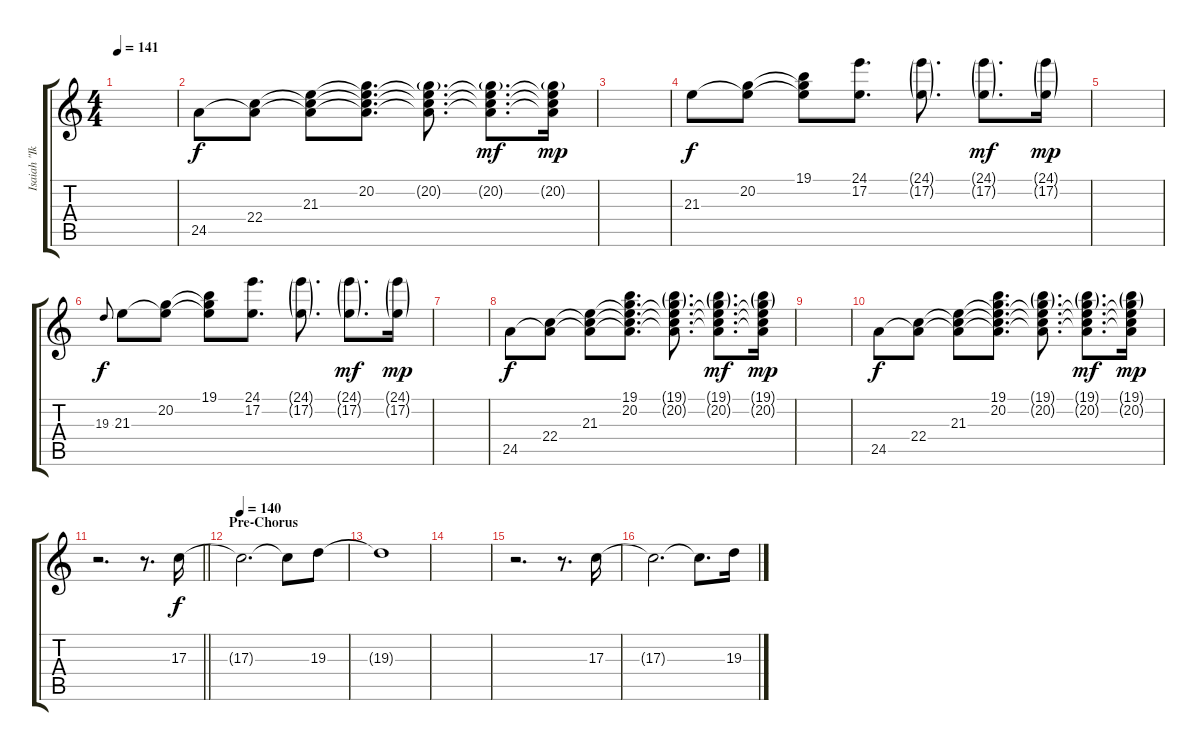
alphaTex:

\track ("Isaiah \"Ikey\" Owens - Keyboards" "Isaiah \"Ik") {instrument electricgrandpiano}
\staff {score tabs}
\tuning (E4 B3 G3 D3 A2 E2) {hide}
\ts (4 4)
\tempo 141
\clef g2
\ks c
|
24.5.8{dy f} (22.4 24.5{t}).8 (21.3 22.4{t} 24.5{t}).8 (20.2 21.3{t} 22.4{t} 24.5{t}).8{d} (20.2{g} 21.3{t} 22.4{t} 24.5{t}).8{d} (20.2{g} 21.3{t} 22.4{t} 24.5{t}).8{d dy mf} (20.2{g} 21.3{t} 22.4{t} 24.5{t}).16{dy mp} |
|
21.3.8{dy f} (20.2 21.3{t}).8 (19.1 20.2{t} 21.3{t}).8 (24.1 17.2).8{d} (24.1{g} 17.2{g}).8{d} (24.1{g} 17.2{g}).8{d dy mf} (24.1{g} 17.2{g}).16{dy mp} |
|
19.3.8{gr onbeat dy f} 21.3.8 (20.2 21.3{t}).8 (19.1 20.2{t} 21.3{t}).8 (24.1 17.2).8{d} (24.1{g} 17.2{g}).8{d} (24.1{g} 17.2{g}).8{d dy mf} (24.1{g} 17.2{g}).16{dy mp} |
|
24.5.8{dy f} (22.4 24.5{t}).8 (21.3 22.4{t} 24.5{t}).8 (19.1 20.2 21.3{t} 22.4{t} 24.5{t}).8{d} (19.1{g} 20.2{g} 21.3{t} 22.4{t} 24.5{t}).8{d} (19.1{g} 20.2{g} 21.3{t} 22.4{t} 24.5{t}).8{d dy mf} (19.1{g} 20.2{g} 21.3{t} 22.4{t} 24.5{t}).16{dy mp} |
|
24.5.8{dy f} (22.4 24.5{t}).8 (21.3 22.4{t} 24.5{t}).8 (19.1 20.2 21.3{t} 22.4{t} 24.5{t}).8{d} (19.1{g} 20.2{g} 21.3{t} 22.4{t} 24.5{t}).8{d} (19.1{g} 20.2{g} 21.3{t} 22.4{t} 24.5{t}).8{d dy mf} (19.1{g} 20.2{g} 21.3{t} 22.4{t} 24.5{t}).16{dy mp} |
\barLineRight lightlight
r.2{d} r.8{d} 17.3.16{dy f} |
\section ("" "Pre-Chorus")
\tempo 140
17.3{t}.2{d} 17.3{t}.8 19.3.8 |
19.3{t}.1 |
|
r.2{d} r.8{d} 17.3.16 |
17.3{t}.2{d} 17.3{t}.8{d} 19.3.16
